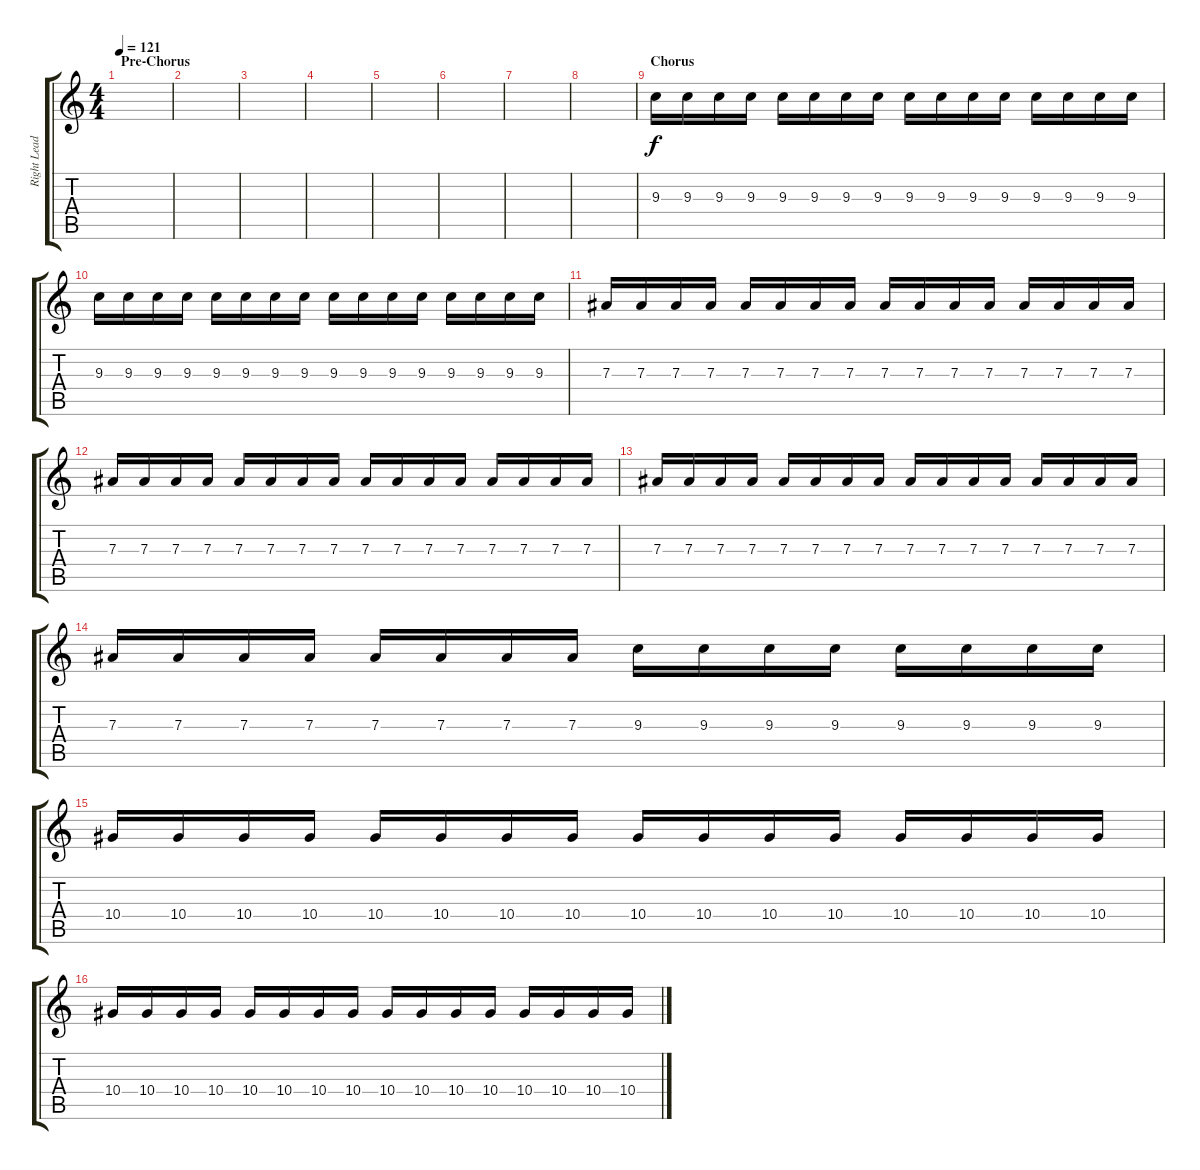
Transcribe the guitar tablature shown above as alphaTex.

\track ("Right Lead" "Right Lead") {instrument distortionguitar}
\staff {score tabs}
\tuning (C4 G3 Eb3 Bb2 F2 C2) {hide}
\ts (4 4)
\section ("" "Pre-Chorus")
\tempo 121
\clef g2
\ks c
|
|
|
|
|
|
|
|
\section ("" "Chorus")
9.3.16 9.3.16 9.3.16 9.3.16 9.3.16 9.3.16 9.3.16 9.3.16 9.3.16 9.3.16 9.3.16 9.3.16 9.3.16 9.3.16 9.3.16 9.3.16 |
9.3.16 9.3.16 9.3.16 9.3.16 9.3.16 9.3.16 9.3.16 9.3.16 9.3.16 9.3.16 9.3.16 9.3.16 9.3.16 9.3.16 9.3.16 9.3.16 |
7.3.16 7.3.16 7.3.16 7.3.16 7.3.16 7.3.16 7.3.16 7.3.16 7.3.16 7.3.16 7.3.16 7.3.16 7.3.16 7.3.16 7.3.16 7.3.16 |
7.3.16 7.3.16 7.3.16 7.3.16 7.3.16 7.3.16 7.3.16 7.3.16 7.3.16 7.3.16 7.3.16 7.3.16 7.3.16 7.3.16 7.3.16 7.3.16 |
7.3.16 7.3.16 7.3.16 7.3.16 7.3.16 7.3.16 7.3.16 7.3.16 7.3.16 7.3.16 7.3.16 7.3.16 7.3.16 7.3.16 7.3.16 7.3.16 |
7.3.16 7.3.16 7.3.16 7.3.16 7.3.16 7.3.16 7.3.16 7.3.16 9.3.16 9.3.16 9.3.16 9.3.16 9.3.16 9.3.16 9.3.16 9.3.16 |
10.4.16 10.4.16 10.4.16 10.4.16 10.4.16 10.4.16 10.4.16 10.4.16 10.4.16 10.4.16 10.4.16 10.4.16 10.4.16 10.4.16 10.4.16 10.4.16 |
10.4.16 10.4.16 10.4.16 10.4.16 10.4.16 10.4.16 10.4.16 10.4.16 10.4.16 10.4.16 10.4.16 10.4.16 10.4.16 10.4.16 10.4.16 10.4.16
